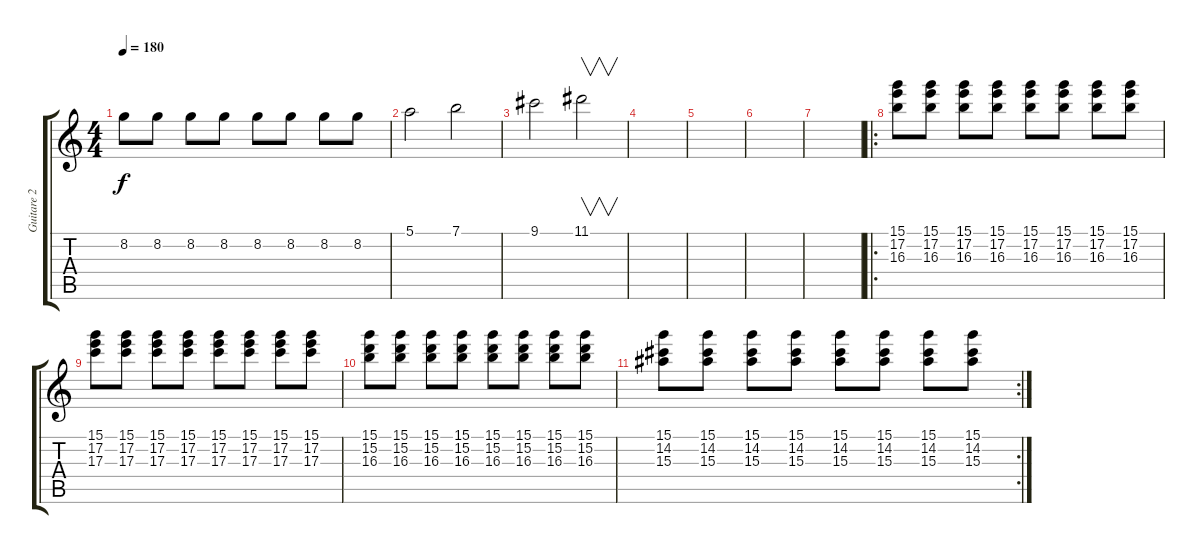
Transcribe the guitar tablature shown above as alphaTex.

\track ("Guitare 2" "Guitare 2") {instrument distortionguitar}
\staff {score tabs}
\tuning (E4 B3 G3 D3 A2 E2) {hide}
\ts (4 4)
\tempo 180
\clef g2
\ks c
8.2.8{dy f} 8.2.8 8.2.8 8.2.8 8.2.8 8.2.8 8.2.8 8.2.8 |
5.1.2 7.1.2 |
9.1.2 11.1.2{v} |
|
|
|
|
\ro
(15.1 17.2 16.3).8 (15.1 17.2 16.3).8 (15.1 17.2 16.3).8 (15.1 17.2 16.3).8 (15.1 17.2 16.3).8 (15.1 17.2 16.3).8 (15.1 17.2 16.3).8 (15.1 17.2 16.3).8 |
(15.1 17.2 17.3).8 (15.1 17.2 17.3).8 (15.1 17.2 17.3).8 (15.1 17.2 17.3).8 (15.1 17.2 17.3).8 (15.1 17.2 17.3).8 (15.1 17.2 17.3).8 (15.1 17.2 17.3).8 |
(15.1 15.2 16.3).8 (15.1 15.2 16.3).8 (15.1 15.2 16.3).8 (15.1 15.2 16.3).8 (15.1 15.2 16.3).8 (15.1 15.2 16.3).8 (15.1 15.2 16.3).8 (15.1 15.2 16.3).8 |
\rc 2
(15.1 14.2 15.3).8 (15.1 14.2 15.3).8 (15.1 14.2 15.3).8 (15.1 14.2 15.3).8 (15.1 14.2 15.3).8 (15.1 14.2 15.3).8 (15.1 14.2 15.3).8 (15.1 14.2 15.3).8
